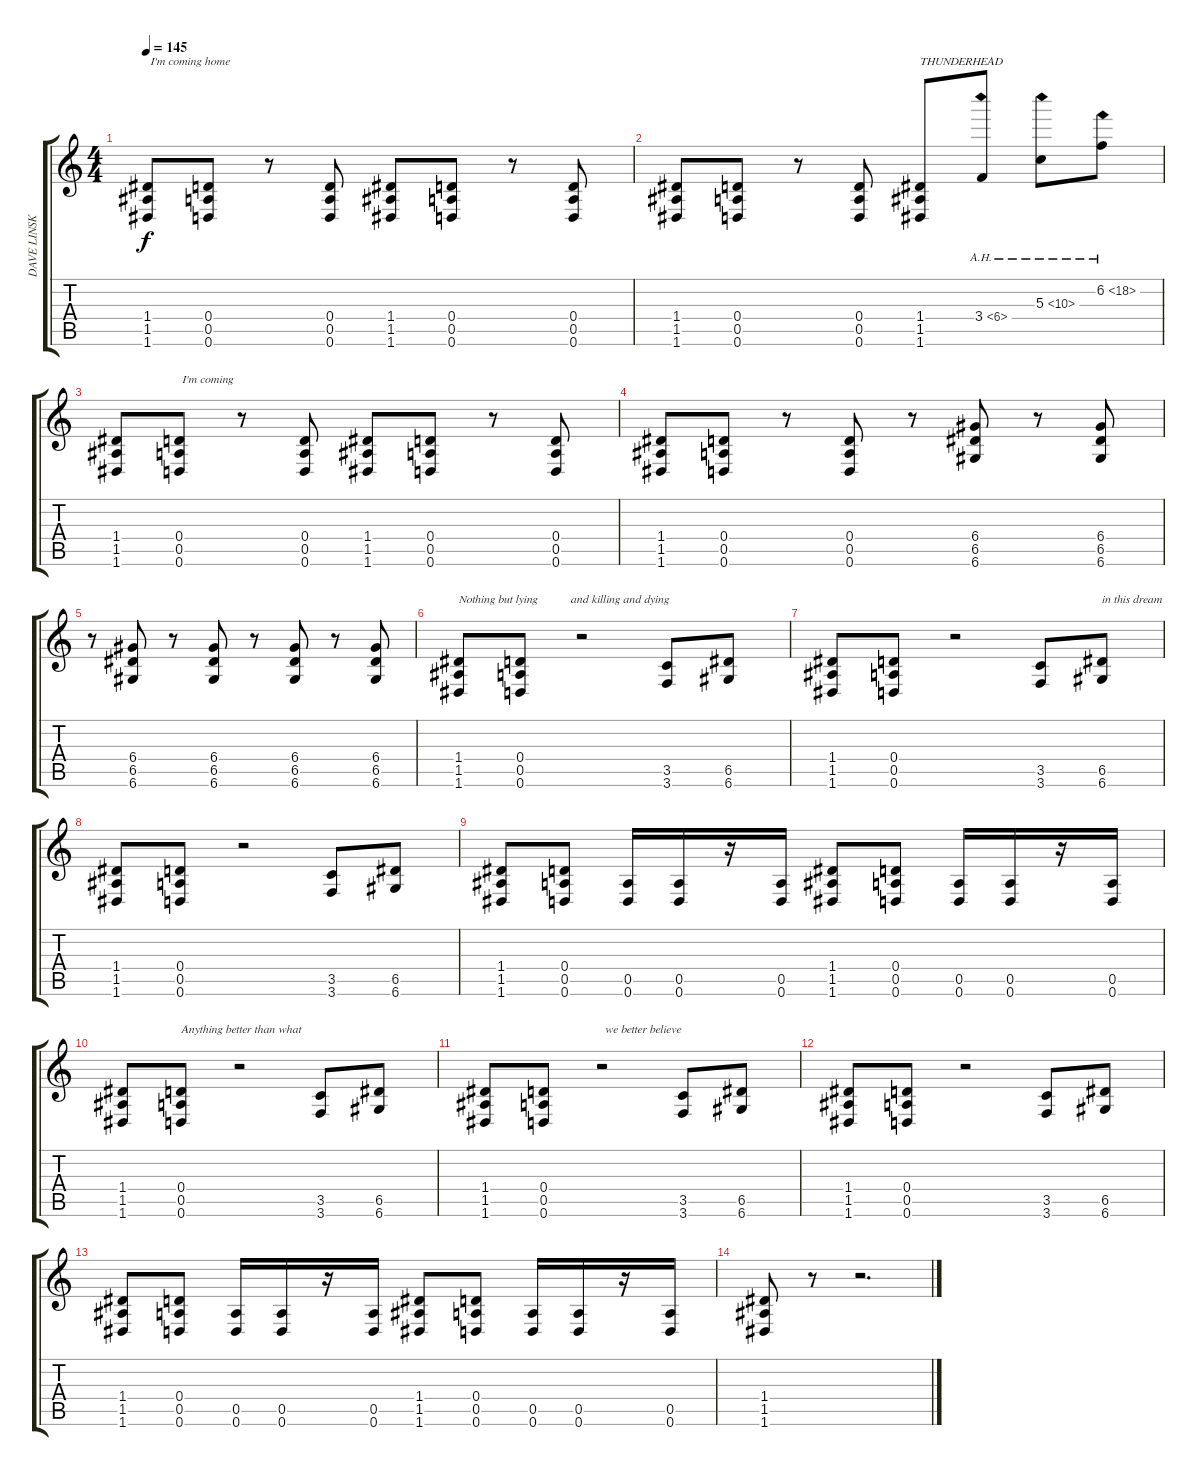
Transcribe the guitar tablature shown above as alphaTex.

\track ("DAVE LINSK - rhythm & lead guitar" "DAVE LINSK") {instrument distortionguitar}
\staff {score tabs}
\tuning (E4 B3 G3 D3 A2 D2) {hide}
\ts (4 4)
\tempo 145
\clef g2
\ks c
(1.4 1.5 1.6).8{txt " I'm coming home" dy f} (0.4 0.5 0.6).8 r.8 (0.4 0.5 0.6).8 (1.4 1.5 1.6).8 (0.4 0.5 0.6).8 r.8 (0.4 0.5 0.6).8 |
(1.4 1.5 1.6).8 (0.4 0.5 0.6).8 r.8 (0.4 0.5 0.6).8 (1.4 1.5 1.6).8{txt "THUNDERHEAD"} 3.4{ah 3}.8 5.3{ah 5}.8 6.2{ah 12}.8 |
(1.4 1.5 1.6).8 (0.4 0.5 0.6).8{txt " I'm coming "} r.8 (0.4 0.5 0.6).8 (1.4 1.5 1.6).8 (0.4 0.5 0.6).8 r.8 (0.4 0.5 0.6).8 |
(1.4 1.5 1.6).8 (0.4 0.5 0.6).8 r.8 (0.4 0.5 0.6).8 r.8 (6.4 6.5 6.6).8{volume 9} r.8 (6.4 6.5 6.6).8 |
r.8{volume 9} (6.4 6.5 6.6).8 r.8 (6.4 6.5 6.6).8 r.8 (6.4 6.5 6.6).8 r.8 (6.4 6.5 6.6).8 |
(1.4 1.5 1.6).8{txt "Nothing but lying           and killing and dying " volume 13} (0.4 0.5 0.6).8 r.2 (3.5 3.6).8 (6.5 6.6).8 |
(1.4 1.5 1.6).8 (0.4 0.5 0.6).8 r.2 (3.5 3.6).8 (6.5 6.6).8{txt "in this dream"} |
(1.4 1.5 1.6).8 (0.4 0.5 0.6).8 r.2 (3.5 3.6).8 (6.5 6.6).8 |
(1.4 1.5 1.6).8 (0.4 0.5 0.6).8 (0.5 0.6).16 (0.5 0.6).16 r.16 (0.5 0.6).16 (1.4 1.5 1.6).8 (0.4 0.5 0.6).8 (0.5 0.6).16 (0.5 0.6).16 r.16 (0.5 0.6).16 |
(1.4 1.5 1.6).8 (0.4 0.5 0.6).8{txt "Anything better than what    "} r.2 (3.5 3.6).8 (6.5 6.6).8 |
(1.4 1.5 1.6).8 (0.4 0.5 0.6).8 r.2{txt " we better believe"} (3.5 3.6).8 (6.5 6.6).8 |
(1.4 1.5 1.6).8 (0.4 0.5 0.6).8 r.2 (3.5 3.6).8 (6.5 6.6).8 |
(1.4 1.5 1.6).8 (0.4 0.5 0.6).8 (0.5 0.6).16 (0.5 0.6).16 r.16 (0.5 0.6).16 (1.4 1.5 1.6).8 (0.4 0.5 0.6).8 (0.5 0.6).16 (0.5 0.6).16 r.16 (0.5 0.6).16 |
(1.4 1.5 1.6).8 r.8 r.2{d}
